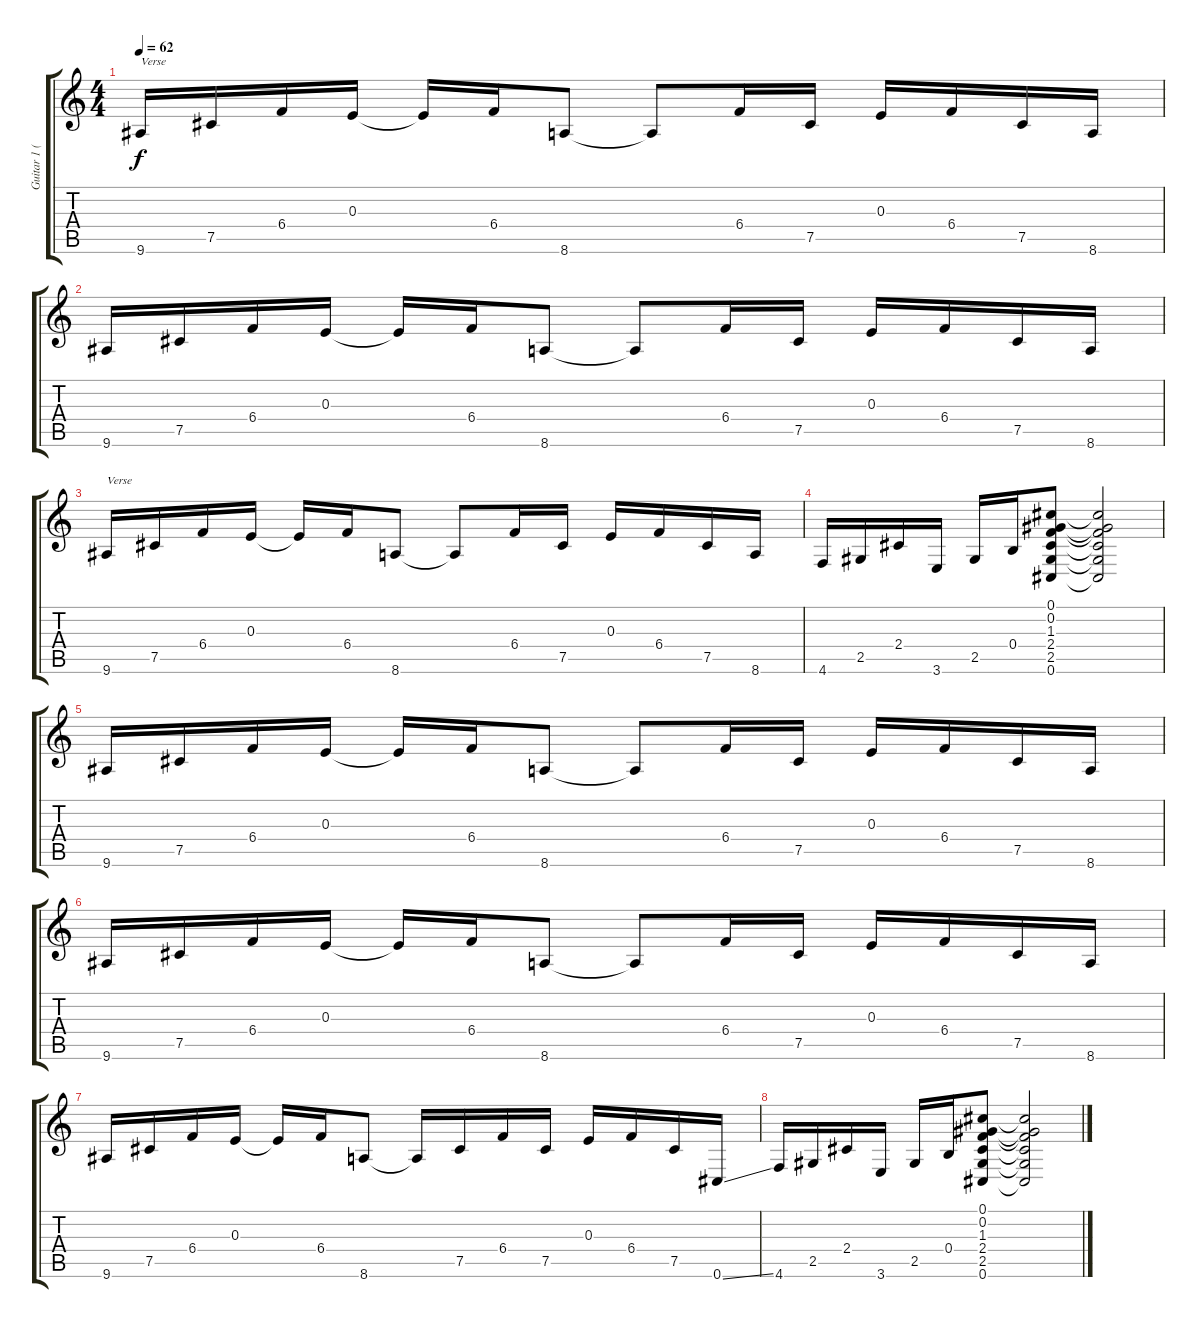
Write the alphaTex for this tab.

\track ("Guitar 1 (clean)" "Guitar 1 (") {instrument acousticguitarsteel}
\staff {score tabs}
\tuning (Db4 Ab3 E3 B2 Gb2 Db2) {hide}
\ts (4 4)
\tempo 62
\clef g2
\ks c
9.6.16{txt "Verse" dy f} 7.5.16 6.4.16 0.3.16 0.3{t}.16 6.4.16 8.6.8 8.6{t}.8 6.4.16 7.5.16 0.3.16 6.4.16 7.5.16 8.6.16 |
9.6.16 7.5.16 6.4.16 0.3.16 0.3{t}.16 6.4.16 8.6.8 8.6{t}.8 6.4.16 7.5.16 0.3.16 6.4.16 7.5.16 8.6.16 |
9.6.16{txt "Verse"} 7.5.16 6.4.16 0.3.16 0.3{t}.16 6.4.16 8.6.8 8.6{t}.8 6.4.16 7.5.16 0.3.16 6.4.16 7.5.16 8.6.16 |
4.6.16 2.5.16 2.4.16 3.6.16 2.5.16 0.4.16 (0.1 0.2 1.3 2.4 2.5 0.6).8 (0.1{t} 0.2{t} 1.3{t} 2.4{t} 2.5{t} 0.6{t}).2 |
9.6.16 7.5.16 6.4.16 0.3.16 0.3{t}.16 6.4.16 8.6.8 8.6{t}.8 6.4.16 7.5.16 0.3.16 6.4.16 7.5.16 8.6.16 |
9.6.16 7.5.16 6.4.16 0.3.16 0.3{t}.16 6.4.16 8.6.8 8.6{t}.8 6.4.16 7.5.16 0.3.16 6.4.16 7.5.16 8.6.16 |
9.6.16 7.5.16 6.4.16 0.3.16 0.3{t}.16 6.4.16 8.6.8 8.6{t}.16 7.5.16 6.4.16 7.5.16 0.3.16 6.4.16 7.5.16 0.6{ss}.16 |
4.6.16 2.5.16 2.4.16 3.6.16 2.5.16 0.4.16 (0.1 0.2 1.3 2.4 2.5 0.6).8 (0.1{t} 0.2{t} 1.3{t} 2.4{t} 2.5{t} 0.6{t}).2
